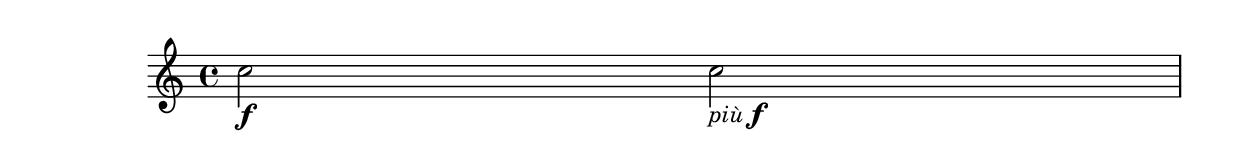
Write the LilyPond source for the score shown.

%% Do not edit this file; it is automatically
%% generated from LSR http://lsr.dsi.unimi.it
%% This file is in the public domain.
\version "2.13.29"

\header {
  lsrtags = "expressive-marks, text"

%% Translation of GIT committish: 0b55335aeca1de539bf1125b717e0c21bb6fa31b
  texidoces = "
Ciertas indicaciones dinámicas pueden llevar textos (como @qq{più
forte} o @qq{piano subito}). Se pueden producir usando un bloque
@code{\\markup}.

"
  doctitlees = "Combinar indicaciones dinámicas con marcados textuales"

  texidoc = "
Some dynamics may involve text indications (such as @qq{più forte} or
@qq{piano subito}). These can be produced using a @code{\\markup}
block.

"
  doctitle = "Combining dynamics with markup texts"
} % begin verbatim

piuF = \markup { \italic più \dynamic f }
\layout { ragged-right = ##f }
\relative c'' {
  c2\f c-\piuF
}


